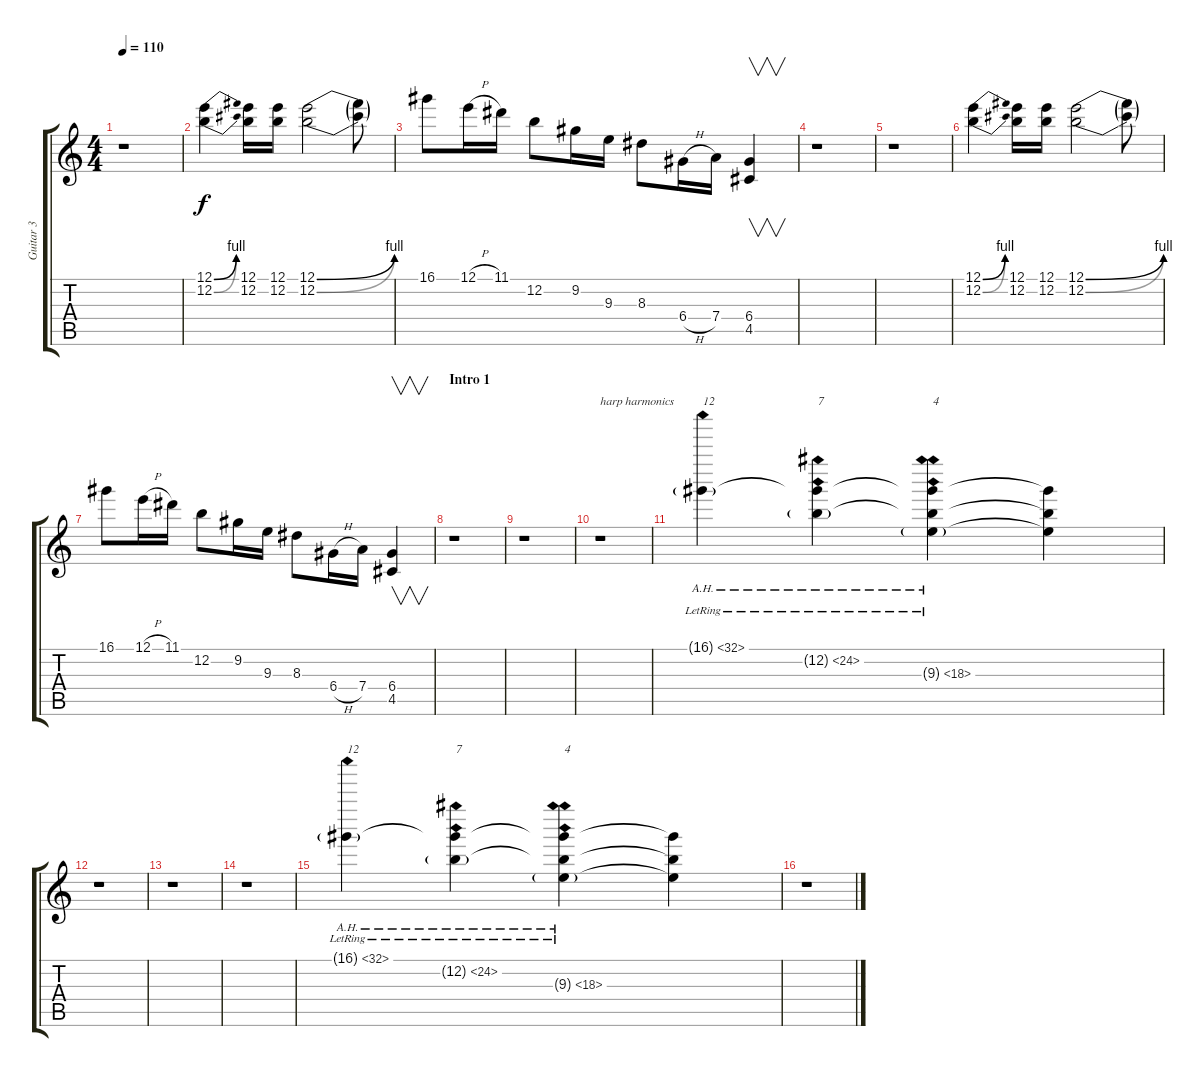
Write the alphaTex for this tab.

\track ("Guitar 3" "Guitar 3") {instrument electricguitarclean}
\staff {score tabs}
\tuning (E4 B3 G3 D3 A2 E2) {hide}
\ts (4 4)
\tempo 110
\clef g2
\ks c
r.1{dy f} |
(12.1{be (bend 0 0 60 4)} 12.2{be (bend 0 0 60 4)}).4 (12.1 12.2).16 (12.1 12.2).16 (12.1{be (bend 0 0 60 4)} 12.2{be (bend 0 0 60 4)}).2 (12.1{t} 12.2{t}).8 |
16.1.8 12.1{h}.16 11.1.16 12.2.8 9.2.16 9.3.16 8.3.8 6.4{h}.16 7.4.16 (6.4 4.5).4{v} |
r.1 |
r.1{volume 6} |
(12.1{be (bend 0 0 60 4)} 12.2{be (bend 0 0 60 4)}).4{volume 0} (12.1 12.2).16 (12.1 12.2).16 (12.1{be (bend 0 0 60 4)} 12.2{be (bend 0 0 60 4)}).2 (12.1{t} 12.2{t}).8 |
16.1.8 12.1{h}.16 11.1.16 12.2.8 9.2.16 9.3.16 8.3.8 6.4{h}.16 7.4.16 (6.4 4.5).4{v} |
\section ("" "Intro 1")
r.1 |
r.1 |
r.1{txt "harp harmonics" volume 6 instrument overdrivenguitar} |
16.1{ah 16 g lr}.4{txt "12"} (16.1{ah 12 t} 12.2{ah 12 g lr}).4{txt "7"} (16.1{ah 12 t} 12.2{ah 12 t} 9.3{ah 9 g lr}).4{txt "4"} (16.1{t} 12.2{t} 9.3{t}).4 |
r.1 |
r.1 |
r.1 |
16.1{ah 16 g lr}.4{txt "12"} (16.1{ah 12 t} 12.2{ah 12 g lr}).4{txt "7"} (16.1{ah 12 t} 12.2{ah 12 t} 9.3{ah 9 g lr}).4{txt "4"} (16.1{t} 12.2{t} 9.3{t}).4 |
r.1
